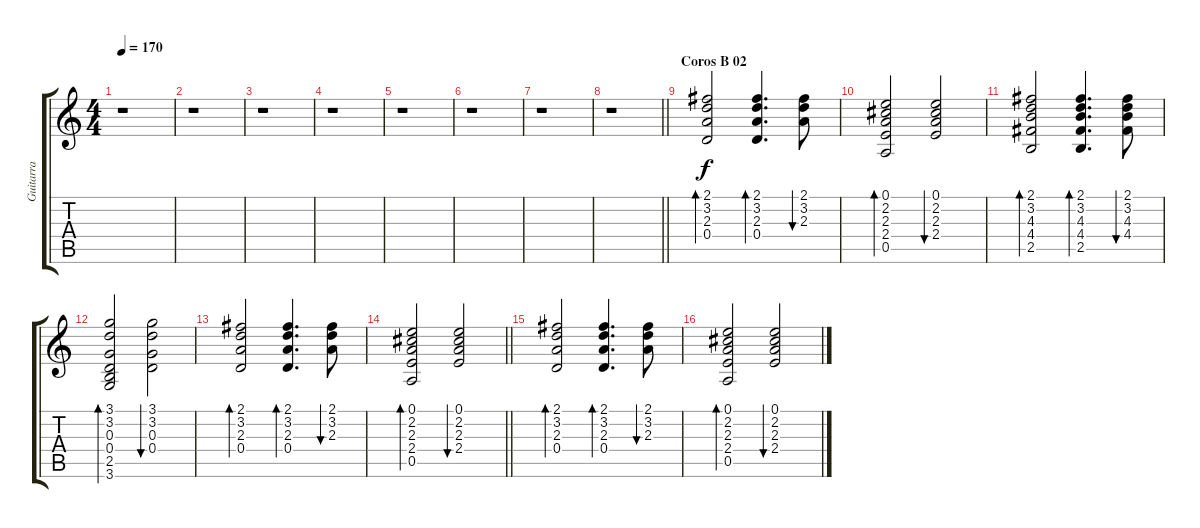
\track ("Guitarra" "Guitarra") {instrument acousticguitarsteel}
\staff {score tabs}
\tuning (E4 B3 G3 D3 A2 E2) {hide}
\ts (4 4)
\tempo 170
\clef g2
\ks c
r.1{dy f} |
r.1 |
r.1 |
r.1 |
r.1 |
r.1 |
r.1 |
\barLineRight lightlight
r.1 |
\section ("" "Coros B 02")
(2.1 3.2 2.3 0.4).2{bd 60} (2.1 3.2 2.3 0.4).4{d bd 60} (2.1 3.2 2.3).8{bu 60} |
(0.1 2.2 2.3 2.4 0.5).2{bd 60} (0.1 2.2 2.3 2.4).2{bu 60} |
(2.1 3.2 4.3 4.4 2.5).2{bd 120} (2.1 3.2 4.3 4.4 2.5).4{d bd 60} (2.1 3.2 4.3 4.4).8{bu 60} |
(3.1 3.2 0.3 0.4 2.5 3.6).2{bd 60} (3.1 3.2 0.3 0.4).2{bu 60} |
(2.1 3.2 2.3 0.4).2{bd 60} (2.1 3.2 2.3 0.4).4{d bd 60} (2.1 3.2 2.3).8{bu 60} |
\barLineRight lightlight
(0.1 2.2 2.3 2.4 0.5).2{bd 60} (0.1 2.2 2.3 2.4).2{bu 60} |
(2.1 3.2 2.3 0.4).2{bd 60} (2.1 3.2 2.3 0.4).4{d bd 60} (2.1 3.2 2.3).8{bu 60} |
(0.1 2.2 2.3 2.4 0.5).2{bd 60} (0.1 2.2 2.3 2.4).2{bu 60}
